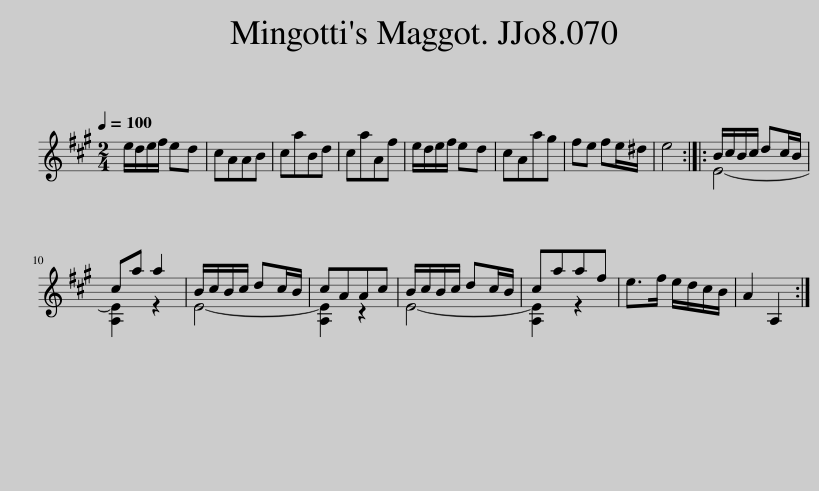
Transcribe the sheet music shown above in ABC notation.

X:1
%%score ( 1 2 )
L:1/8
Q:1/4=100
M:2/4
I:linebreak $
K:A
V:1 treble
V:2 treble
V:1
 e/d/e/f/ ed | cAAB | caBd | caAf | e/d/e/f/ ed | %5
 cAag | fe fe/^d/ | e4 :: B/c/B/c/ dc/B/ |$ ca a2 | %10
 B/c/B/c/ dc/B/ | cAAc | B/c/B/c/ dc/B/ | caaf | e>f e/d/c/B/ | %15
 A2 A,2 :| %16
V:2
 x4 | x4 | x4 | x4 | x4 | %5
 x4 | x4 | x4 :: E4- |$ [A,E]2 z2 | %10
 E4- | [A,E]2 z2 | E4- | [A,E]2 z2 | x4 | %15
 x4 :| %16
